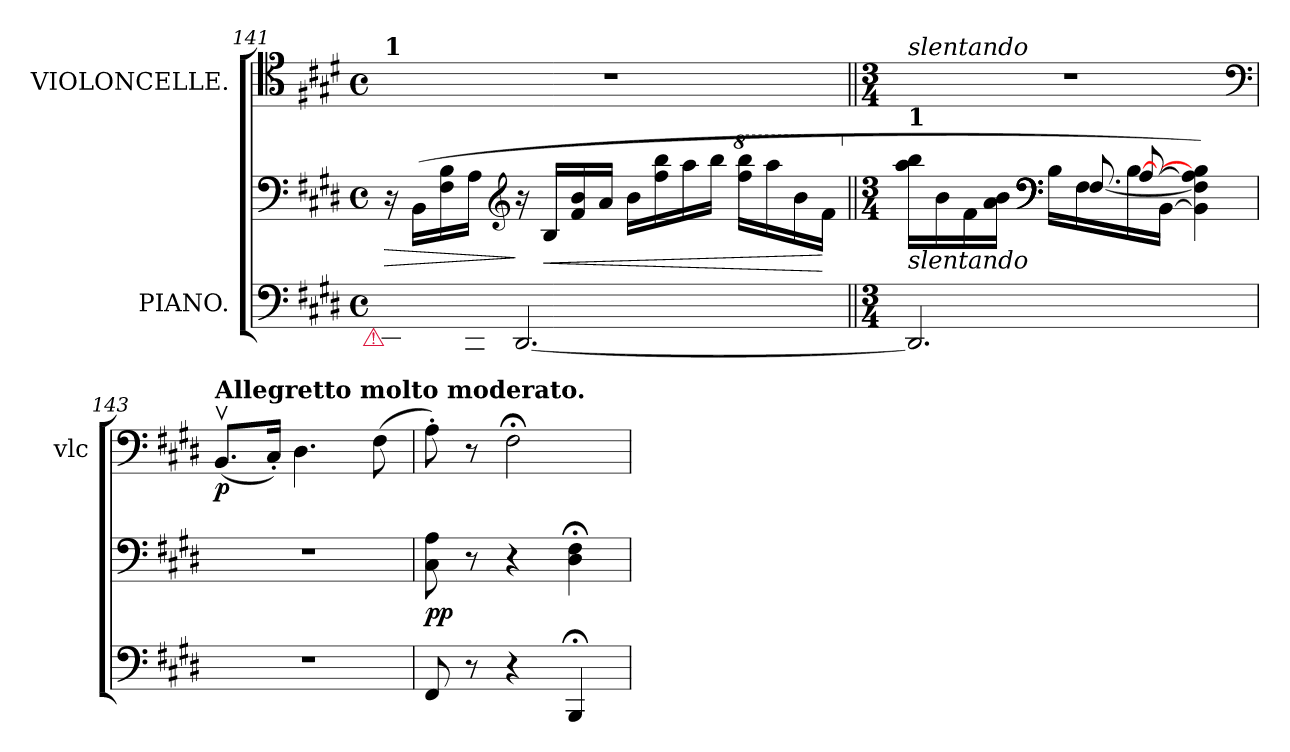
**kern	**kern	**dynam	**kern	**dynam
*part2	*part2	*part2	*part1	*part1
*staff3	*staff2	*staff2/3	*staff1	*staff1
*I"PIANO.	*	*	*I"VIOLONCELLE.	*
*	*	*	*I'vlc	*
*clefF4	*clefF4	*	*clefC4	*
*k[f#c#g#d#]	*k[f#c#g#d#]	*	*k[f#c#g#d#]	*
*M4/4	*M4/4	*	*M4/4	*
*met(c)	*met(c)	*	*met(c)	*
=141	=141	=141	=141	=141
!	!	!	!LO:TX:a:B:t=1	!
!LO:TX:b:i:rj:color=crimson:t=⚠	!	!	!	!
8.EEEyy/ 8.EE/L	16r	>	1r	.
.	(16BB\LL	.	.	.
.	16F#\ 16B\	.	.	.
16CCC#yy/ 16CC#/Jk	16A\JJ	.	.	.
*	*clefG2	*	*	*
[2.DD#/	16r	]	.	.
.	16B/LL	<	.	.
.	16f#/ 16b/	.	.	.
.	16a/JJ	.	.	.
.	16b\LL	.	.	.
.	16ff#\ 16bb\	.	.	.
.	16aa\	.	.	.
.	16bb\JJ	.	.	.
*	*8va	*	*	*
.	16fff#\ 16bbb\LL	.	.	.
.	16aaa\	.	.	.
.	16bb\	.	.	.
.	16ff#\JJ	[	.	.
=142||	=142||	=142||	=142||	=142||
*M3/4	*M3/4	*	*M3/4	*
*	*X8va	*	*	*
*	*^	*	*	*
*	*	*^	*	*	*
!	!	!	!	!	!LO:TX:b:B:t=1	!
!	!	!	!	!	!LO:TX:a:i:t=slentando	!
!	!LO:TX:b:i:t=slentando	!	!	!	!	!
2.DD#/]	16aa\ 16bb\LL	4ryy	4ryy	.	2.r	.
.	16b\	.	.	.	.	.
.	16f#\	.	.	.	.	.
.	16a\ 16b\JJ	.	.	.	.	.
*	*clefF4	*	*	*	*	*
.	16B\LL	16ryy	8ryy	.	.	.
.	16F#\	[8.F#/	.	.	.	.
.	[16B\	.	[<8A/	.	.	.
.	[16BB\JJ	.	.	.	.	.
.	4BB]\ 4F#]\ 4A]\ 4B]\)	4ryy	4rFFFyy	.	.	.
*	*v	*v	*v	*	*	*
*	*	*	*clefF4	*
=143	=143	=143	=143	=143
*	*^	*	*	*
*	*	*^	*	*	*
!	!	!	!	!	!LO:TX:a:B:t=Allegretto molto moderato.	!
!	!LO:TX:a:B:t=Allegretto molto moderato.	!	!	!	!	!
*	*v	*v	*v	*	*	*
2.r	2.r	.	(8.BBv/L	p
.	.	.	16C#'/Jk)	.
.	.	.	4.D#\	.
.	.	.	(8F#\	.
=144	=144	=144	=144	=144
8FF#/	8C#\ 8A\	pp	8A'\)	.
8r	8r	.	8r	.
4r	4r	.	2F#;<\	.
4BBB;</	4D#;<\ 4F#;<\	.	.	.
=	=	=	=	=
*-	*-	*-	*-	*-
